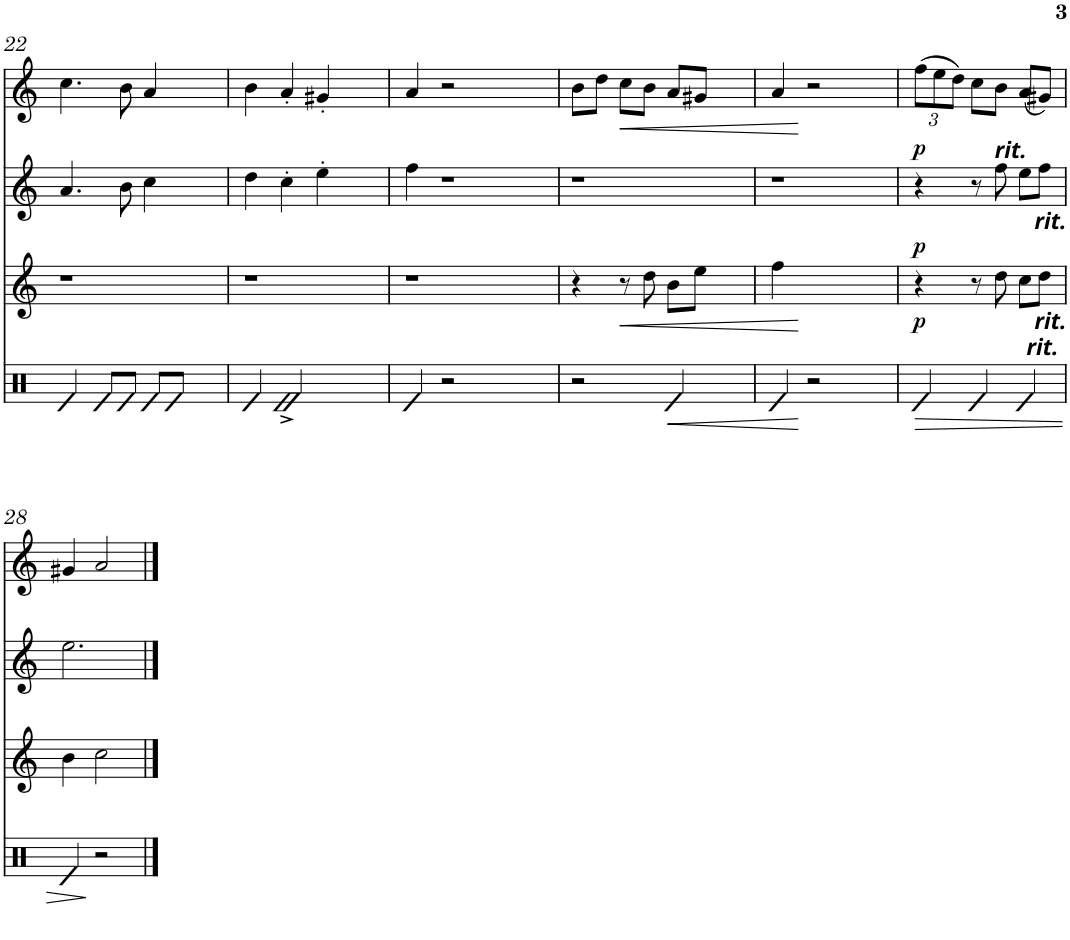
**kern	**dynam	**kern	**dynam	**kern	**dynam	**kern	**dynam
*part4	*part4	*part3	*part3	*part2	*part2	*part1	*part1
*staff4	*staff4	*staff3	*staff3	*staff2	*staff2	*staff1	*staff1
*I"Timbal	*	*I"Gralla 3	*	*I"Gralla 2	*	*I"Gralla 1	*
!!LO:PB:g=z
*clefX	*	*clefG2	*	*clefG2	*	*clefG2	*
*	*	*Trd1c2	*	*Trd8c14	*	*	*
*k[]	*	*k[]	*	*k[]	*	*k[]	*
*M3/4	*	*M3/4	*	*M3/4	*	*M3/4	*
=22	=22	=22	=22	=22	=22	=22	=22
4e/	.	2.r	.	4.a/	.	4.cc\	.
8e/L	.	.	.	.	.	.	.
8e/J	.	.	.	8b\	.	8b\	.
8e/L	.	.	.	4cc\	.	4a/	.
8e/J	.	.	.	.	.	.	.
4ryy	.	4ryy	.	4ryy	.	4ryy	.
=23	=23	=23	=23	=23	=23	=23	=23
4e/	.	2.r	.	4dd\	.	4b\	.
2e^/	.	.	.	4cc'\	.	4a'/	.
.	.	.	.	4ee'\	.	4g#X'/	.
4ryy	.	4ryy	.	4ryy	.	4ryy	.
=24	=24	=24	=24	=24	=24	=24	=24
4e/	.	2.r	.	4ff\	.	4a/	.
2r	.	.	.	2r	.	2r	.
2ryy	.	4ryy	.	2ryy	.	2ryy	.
.	.	4ryy	.	.	.	.	.
=25	=25	=25	=25	=25	=25	=25	=25
2r	.	4r	.	2.r	.	8b\L	.
.	.	.	.	.	.	8dd\J	.
!	!	!	!	!	!	!	!LO:HP:b
.	.	4r	.	.	.	8cc\L	<
.	.	.	.	.	.	8b\J	.
!	!LO:HP:b	!	!LO:HP:b	!	!	!	!
4e/	<	8r	<	.	.	8a/L	.
.	.	8dd\	.	.	.	8g#X/J	.
4ryy	.	8b\L	.	2r	.	4ryy	.
.	.	8ee\J	.	.	.	.	.
4ryy	.	4ryy	.	.	.	4ryy	.
=26	=26	=26	=26	=26	=26	=26	=26
4e/	.	4ff\	.	2.r	.	4a/	.
2r	[	2ryy	[	.	.	2r	[
4ryy	.	4ryy	.	4ryy	.	4ryy	.
=27	=27	=27	=27	=27	=27	=27	=27
!	!LO:HP:b	!	!	!	!	!	!
*	*	*	*	*	*	*Xbrackettup	*
!	!	!	!LO:DY:b	!	!	!	!
!	!	!	!LO:DY:n=1:a	!	!LO:DY:a	!	!
*^	*	*^	*	*^	*	*	*
4e/	3ryy	>	4r	3..ryy	p p	4r	3..ryy	p	(>12ff\L	.
.	.	.	.	.	.	.	.	.	12ee\	.
.	.	.	.	.	.	.	.	.	12dd\J)	.
4e/	.	.	4ryy	.	.	8r	.	.	8cc\L	.
.	6ryy	.	.	.	.	.	.	.	.	.
!	!	!	!	!	!	!LO:TX:a:Bi:t=rit.	!	!	!	!
.	.	.	.	.	.	8ff\	.	.	8b\J	.
4e/	24ryy	.	8r	.	.	8ee\L	.	.	(<8a/L	.
!	!LO:TX:a:Bi:t=rit.	!	!	!	!	!	!	!	!	!
.	3ryy	.	.	.	.	.	.	.	.	.
!	!	!	!	!	!	!	!LO:TX:b:Bi:t=rit.	!	!	!
!	!	!	!	!LO:TX:b:Bi:t=rit.	!	!	!	!	!	!
.	.	.	.	3ryy	.	.	3ryy	.	.	.
.	.	.	8dd\	.	.	8ff\J	.	.	8g#X/J)	.
4ryy	.	.	8cc\L	.	.	4ryy	.	.	4ryy	.
.	12.ryy	.	8dd\J	.	.	.	.	.	.	.
.	.	.	.	12ryy	.	.	12ryy	.	.	.
*v	*v	*	*	*	*	*v	*v	*	*	*
*	*	*v	*v	*	*	*	*	*
!!LO:LB:g=z
=28	=28	=28	=28	=28	=28	=28	=28
4e/	.	4b\	.	2.ee\	.	4g#X/	.
2r	]	2cc\	.	.	.	2a/	.
==	==	==	==	==	==	==	==
*-	*-	*-	*-	*-	*-	*-	*-
